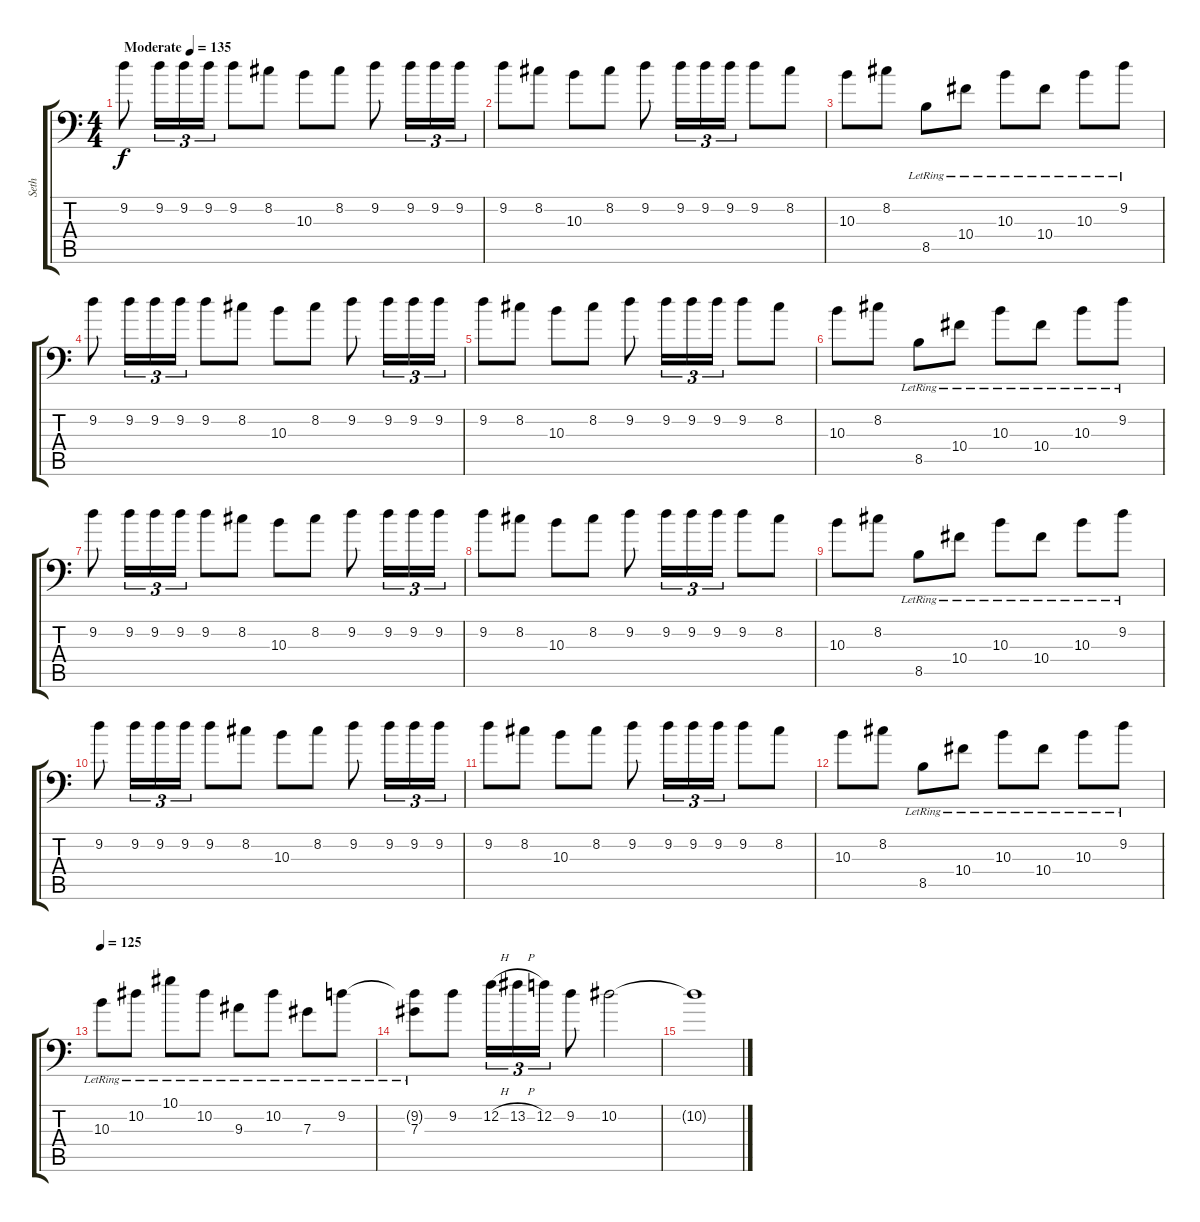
\track ("Seth" "Seth") {instrument acousticguitarsteel}
\staff {score tabs}
\tuning (Bb3 F3 Db3 Ab2 Eb2 Bb1) {hide}
\ts (4 4)
\tempo (135 "Moderate")
\clef f4
\ks c
9.2.8{dy f instrument acousticguitarsteel} 9.2.16{tu (3 2)} 9.2.16{tu (3 2)} 9.2.16{tu (3 2)} 9.2.8 8.2.8 10.3.8 8.2.8 9.2.8 9.2.16{tu (3 2)} 9.2.16{tu (3 2)} 9.2.16{tu (3 2)} |
9.2.8 8.2.8 10.3.8 8.2.8 9.2.8 9.2.16{tu (3 2)} 9.2.16{tu (3 2)} 9.2.16{tu (3 2)} 9.2.8 8.2.8 |
10.3.8 8.2.8 8.5{lr}.8 10.4{lr}.8 10.3{lr}.8 10.4{lr}.8 10.3{lr}.8 9.2{lr}.8 |
9.2.8 9.2.16{tu (3 2)} 9.2.16{tu (3 2)} 9.2.16{tu (3 2)} 9.2.8 8.2.8 10.3.8 8.2.8 9.2.8 9.2.16{tu (3 2)} 9.2.16{tu (3 2)} 9.2.16{tu (3 2)} |
9.2.8 8.2.8 10.3.8 8.2.8 9.2.8 9.2.16{tu (3 2)} 9.2.16{tu (3 2)} 9.2.16{tu (3 2)} 9.2.8 8.2.8 |
10.3.8 8.2.8 8.5{lr}.8 10.4{lr}.8 10.3{lr}.8 10.4{lr}.8 10.3{lr}.8 9.2{lr}.8 |
9.2.8 9.2.16{tu (3 2)} 9.2.16{tu (3 2)} 9.2.16{tu (3 2)} 9.2.8 8.2.8 10.3.8 8.2.8 9.2.8 9.2.16{tu (3 2)} 9.2.16{tu (3 2)} 9.2.16{tu (3 2)} |
9.2.8 8.2.8 10.3.8 8.2.8 9.2.8 9.2.16{tu (3 2)} 9.2.16{tu (3 2)} 9.2.16{tu (3 2)} 9.2.8 8.2.8 |
10.3.8 8.2.8 8.5{lr}.8 10.4{lr}.8 10.3{lr}.8 10.4{lr}.8 10.3{lr}.8 9.2{lr}.8 |
9.2.8 9.2.16{tu (3 2)} 9.2.16{tu (3 2)} 9.2.16{tu (3 2)} 9.2.8 8.2.8 10.3.8 8.2.8 9.2.8 9.2.16{tu (3 2)} 9.2.16{tu (3 2)} 9.2.16{tu (3 2)} |
9.2.8 8.2.8 10.3.8 8.2.8 9.2.8 9.2.16{tu (3 2)} 9.2.16{tu (3 2)} 9.2.16{tu (3 2)} 9.2.8 8.2.8 |
10.3.8 8.2.8 8.5{lr}.8 10.4{lr}.8 10.3{lr}.8 10.4{lr}.8 10.3{lr}.8 9.2{lr}.8 |
\tempo 125
10.3{lr}.8 10.2{lr}.8 10.1{lr}.8 10.2{lr}.8 9.3{lr}.8 10.2{lr}.8 7.3{lr}.8 9.2{lr}.8 |
(9.2{t} 7.3{lr}).8 9.2.8 12.2{h}.16{tu (3 2)} 13.2{h}.16{tu (3 2)} 12.2.16{tu (3 2)} 9.2.8 10.2.2 |
10.2{t}.1
